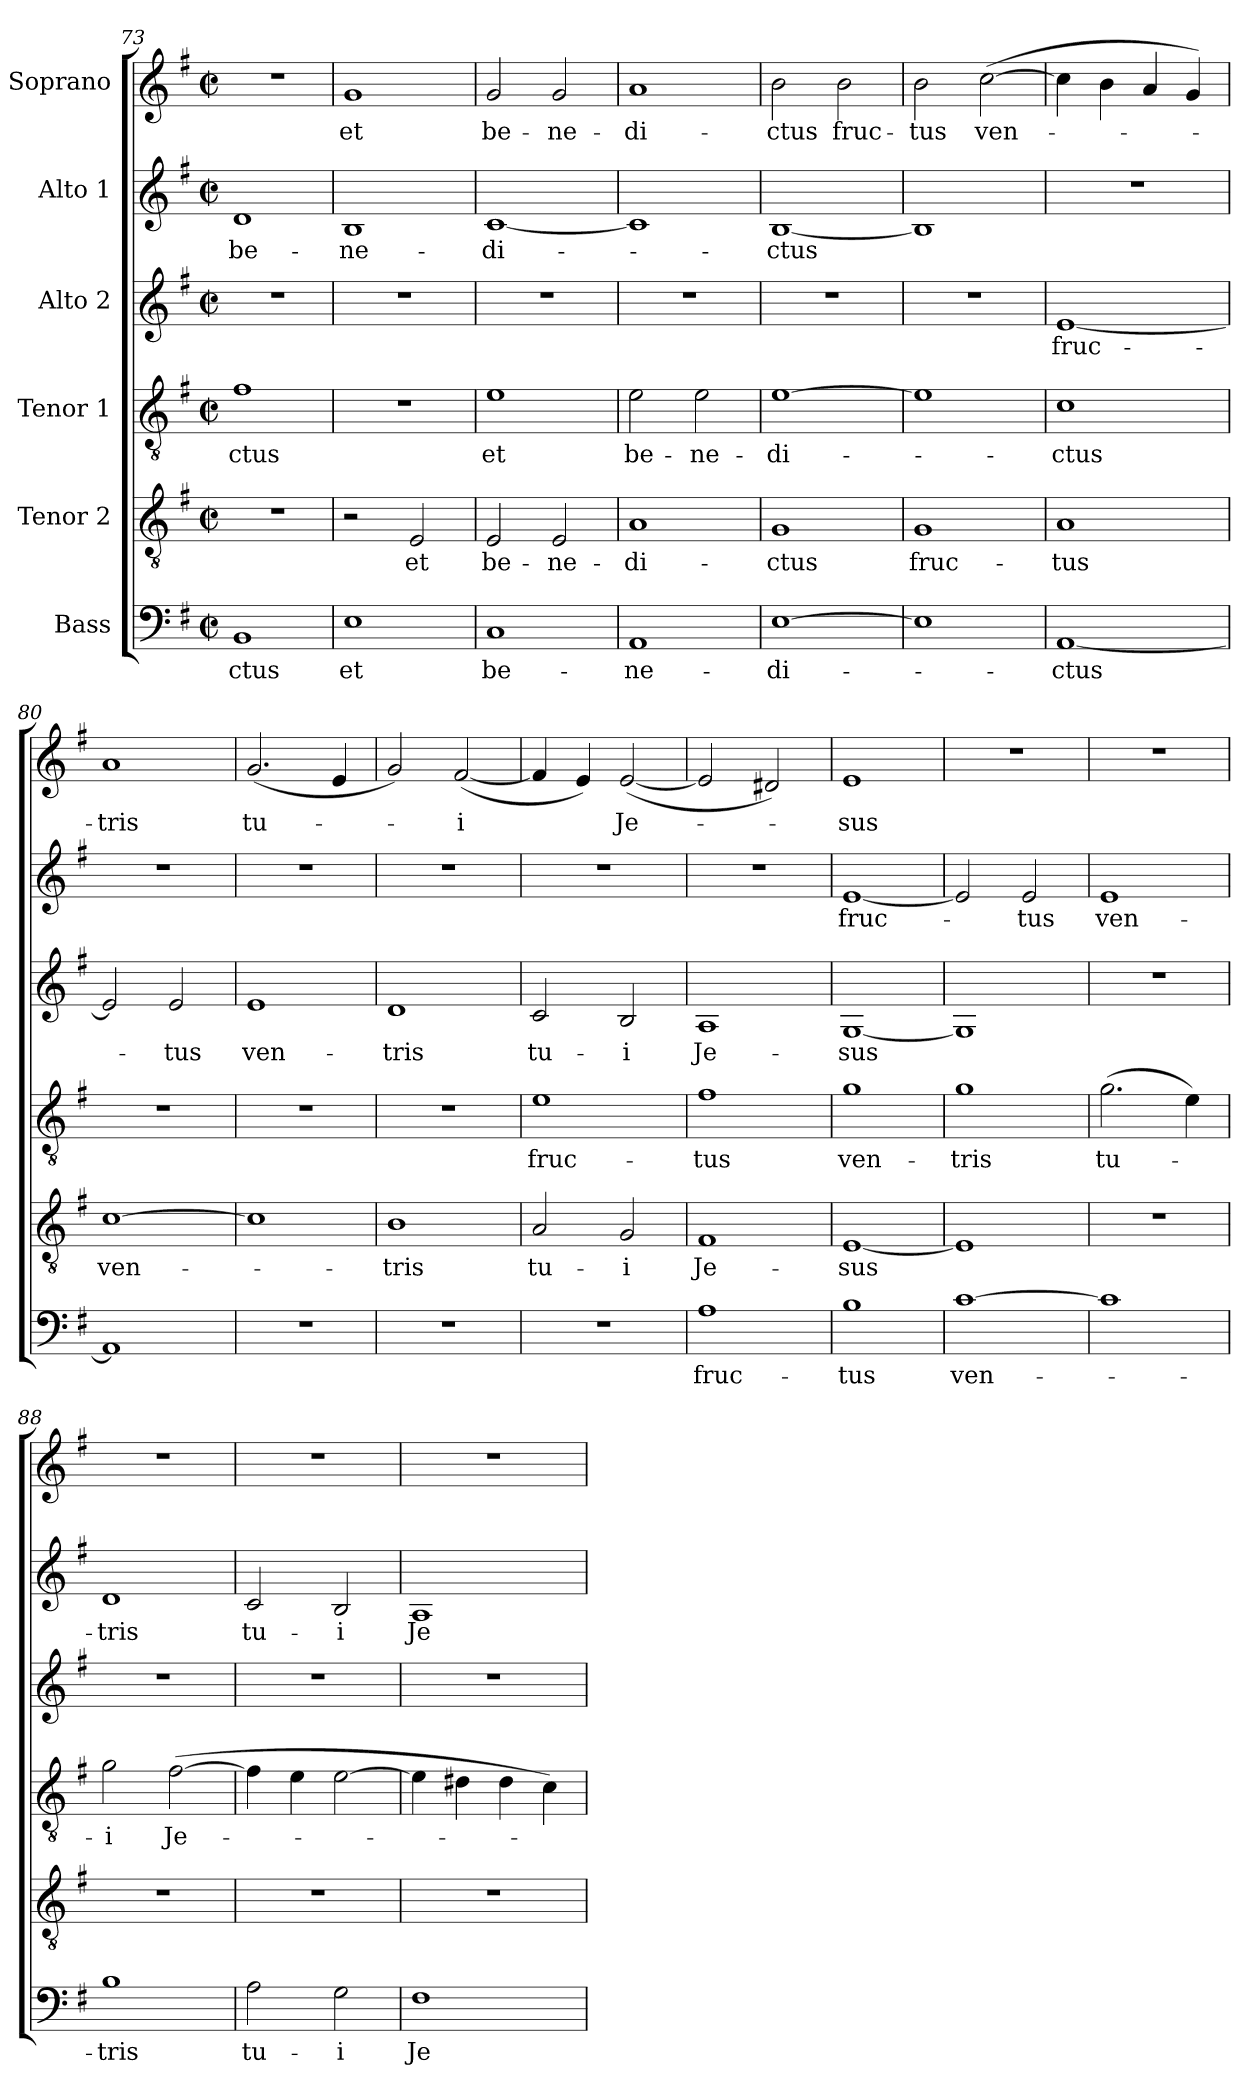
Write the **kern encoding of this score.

**kern	**text	**kern	**text	**kern	**text	**kern	**text	**kern	**text	**kern	**text
*part6	*part6	*part5	*part5	*part4	*part4	*part3	*part3	*part2	*part2	*part1	*part1
*staff6	*staff6	*staff5	*staff5	*staff4	*staff4	*staff3	*staff3	*staff2	*staff2	*staff1	*staff1
*I"Bass	*	*I"Tenor 2	*	*I"Tenor 1	*	*I"Alto 2	*	*I"Alto 1	*	*I"Soprano	*
!!LO:PB:g=z
*clefF4	*	*clefGv2	*	*clefGv2	*	*clefG2	*	*clefG2	*	*clefG2	*
*k[f#]	*	*k[f#]	*	*k[f#]	*	*k[f#]	*	*k[f#]	*	*k[f#]	*
*G:	*	*G:	*	*G:	*	*G:	*	*G:	*	*G:	*
*M2/2	*	*M2/2	*	*M2/2	*	*M2/2	*	*M2/2	*	*M2/2	*
*met(c|)	*	*met(c|)	*	*met(c|)	*	*met(c|)	*	*met(c|)	*	*met(c|)	*
=73	=73	=73	=73	=73	=73	=73	=73	=73	=73	=73	=73
!	!LO:LY:b	!	!	!	!LO:LY:b	!	!	!	!LO:LY:b	!	!
1BB	-ctus	1r	.	1f#	-ctus	1r	.	1d	be-	1r	.
=74	=74	=74	=74	=74	=74	=74	=74	=74	=74	=74	=74
!	!LO:LY:b	!	!	!	!	!	!	!	!LO:LY:b	!	!LO:LY:b
1E	et	2r	.	1r	.	1r	.	1B	-ne-	1g	et
!	!	!	!LO:LY:b	!	!	!	!	!	!	!	!
.	.	2E/	et	.	.	.	.	.	.	.	.
=75	=75	=75	=75	=75	=75	=75	=75	=75	=75	=75	=75
!	!LO:LY:b	!	!LO:LY:b	!	!LO:LY:b	!	!	!	!LO:LY:b	!	!LO:LY:b
1C	be-	2E/	be-	1e	et	1r	.	[1c	-di-	2g/	be-
!	!	!	!LO:LY:b	!	!	!	!	!	!	!	!LO:LY:b
.	.	2E/	-ne-	.	.	.	.	.	.	2g/	-ne-
=76	=76	=76	=76	=76	=76	=76	=76	=76	=76	=76	=76
!	!LO:LY:b	!	!LO:LY:b	!	!LO:LY:b	!	!	!	!	!	!LO:LY:b
1AA	-ne-	1A	-di-	2e\	be-	1r	.	1c]	.	1a	-di-
!	!	!	!	!	!LO:LY:b	!	!	!	!	!	!
.	.	.	.	2e\	-ne-	.	.	.	.	.	.
=77	=77	=77	=77	=77	=77	=77	=77	=77	=77	=77	=77
!	!LO:LY:b	!	!LO:LY:b	!	!LO:LY:b	!	!	!	!LO:LY:b	!	!LO:LY:b
[1E	-di-	1G	-ctus	[1e	-di-	1r	.	[1B	-ctus	2b\	-ctus
!	!	!	!	!	!	!	!	!	!	!	!LO:LY:b
.	.	.	.	.	.	.	.	.	.	2b\	fruc-
=78	=78	=78	=78	=78	=78	=78	=78	=78	=78	=78	=78
!	!	!	!LO:LY:b	!	!	!	!	!	!	!	!LO:LY:b
1E]	.	1G	fruc-	1e]	.	1r	.	1B]	.	2b\	-tus
!	!	!	!	!	!	!	!	!	!	!	!LO:LY:b
.	.	.	.	.	.	.	.	.	.	(>[2cc\	ven-
=79	=79	=79	=79	=79	=79	=79	=79	=79	=79	=79	=79
!	!LO:LY:b	!	!LO:LY:b	!	!LO:LY:b	!	!LO:LY:b	!	!	!	!
[1AA	-ctus	1A	-tus	1c	-ctus	[1e	fruc-	1r	.	4cc\]	.
.	.	.	.	.	.	.	.	.	.	4b\	.
.	.	.	.	.	.	.	.	.	.	4a/	.
.	.	.	.	.	.	.	.	.	.	4g/)	.
=80	=80	=80	=80	=80	=80	=80	=80	=80	=80	=80	=80
!	!	!	!LO:LY:b	!	!	!	!	!	!	!	!LO:LY:b
1AA]	.	[1c	ven-	1r	.	2e/]	.	1r	.	1a	-tris
!	!	!	!	!	!	!	!LO:LY:b	!	!	!	!
.	.	.	.	.	.	2e/	-tus	.	.	.	.
!!LO:LB:g=z
=81	=81	=81	=81	=81	=81	=81	=81	=81	=81	=81	=81
!	!	!	!	!	!	!	!LO:LY:b	!	!	!	!LO:LY:b
1r	.	1c]	.	1r	.	1e	ven-	1r	.	(<2.g/	tu-
.	.	.	.	.	.	.	.	.	.	4e/	.
=82	=82	=82	=82	=82	=82	=82	=82	=82	=82	=82	=82
!	!	!	!LO:LY:b	!	!	!	!LO:LY:b	!	!	!	!
1r	.	1B	-tris	1r	.	1d	-tris	1r	.	2g/)	.
!	!	!	!	!	!	!	!	!	!	!	!LO:LY:b
.	.	.	.	.	.	.	.	.	.	(<[2f#/	-i
=83	=83	=83	=83	=83	=83	=83	=83	=83	=83	=83	=83
!	!	!	!LO:LY:b	!	!LO:LY:b	!	!LO:LY:b	!	!	!	!
1r	.	2A/	tu-	1e	fruc-	2c/	tu-	1r	.	4f#/]	.
.	.	.	.	.	.	.	.	.	.	4e/)	.
!	!	!	!LO:LY:b	!	!	!	!LO:LY:b	!	!	!	!LO:LY:b
.	.	2G/	-i	.	.	2B/	-i	.	.	(<[2e/	Je-
=84	=84	=84	=84	=84	=84	=84	=84	=84	=84	=84	=84
!	!LO:LY:b	!	!LO:LY:b	!	!LO:LY:b	!	!LO:LY:b	!	!	!	!
1A	fruc-	1F#	Je-	1f#	-tus	1A	Je-	1r	.	2e/]	.
.	.	.	.	.	.	.	.	.	.	2d#X/)	.
=85	=85	=85	=85	=85	=85	=85	=85	=85	=85	=85	=85
!	!LO:LY:b	!	!LO:LY:b	!	!LO:LY:b	!	!LO:LY:b	!	!LO:LY:b	!	!LO:LY:b
1B	-tus	[1E	-sus	1g	ven-	[1G	-sus	[1e	fruc-	1e	-sus
=86	=86	=86	=86	=86	=86	=86	=86	=86	=86	=86	=86
!	!LO:LY:b	!	!	!	!LO:LY:b	!	!	!	!	!	!
[1c	ven-	1E]	.	1g	-tris	1G]	.	2e/]	.	1r	.
!	!	!	!	!	!	!	!	!	!LO:LY:b	!	!
.	.	.	.	.	.	.	.	2e/	-tus	.	.
=87	=87	=87	=87	=87	=87	=87	=87	=87	=87	=87	=87
!	!	!	!	!	!LO:LY:b	!	!	!	!LO:LY:b	!	!
1c]	.	1r	.	(>2.g\	tu-	1r	.	1e	ven-	1r	.
.	.	.	.	4e\)	.	.	.	.	.	.	.
=88	=88	=88	=88	=88	=88	=88	=88	=88	=88	=88	=88
!	!LO:LY:b	!	!	!	!LO:LY:b	!	!	!	!LO:LY:b	!	!
1B	-tris	1r	.	2g\	-i	1r	.	1d	-tris	1r	.
!	!	!	!	!	!LO:LY:b	!	!	!	!	!	!
.	.	.	.	(>[2f#\	Je-	.	.	.	.	.	.
!!LO:PB:g=z
=89	=89	=89	=89	=89	=89	=89	=89	=89	=89	=89	=89
!	!LO:LY:b	!	!	!	!	!	!	!	!LO:LY:b	!	!
2A\	tu-	1r	.	4f#\]	.	1r	.	2c/	tu-	1r	.
.	.	.	.	4e\	.	.	.	.	.	.	.
!	!LO:LY:b	!	!	!	!	!	!	!	!LO:LY:b	!	!
2G\	-i	.	.	[2e\	.	.	.	2B/	-i	.	.
=90	=90	=90	=90	=90	=90	=90	=90	=90	=90	=90	=90
!	!LO:LY:b	!	!	!	!	!	!	!	!LO:LY:b	!	!
1F#	Je-	1r	.	4e\]	.	1r	.	1A	Je-	1r	.
.	.	.	.	4d#X\	.	.	.	.	.	.	.
.	.	.	.	4d#\	.	.	.	.	.	.	.
.	.	.	.	4c\)	.	.	.	.	.	.	.
=	=	=	=	=	=	=	=	=	=	=	=
*-	*-	*-	*-	*-	*-	*-	*-	*-	*-	*-	*-
